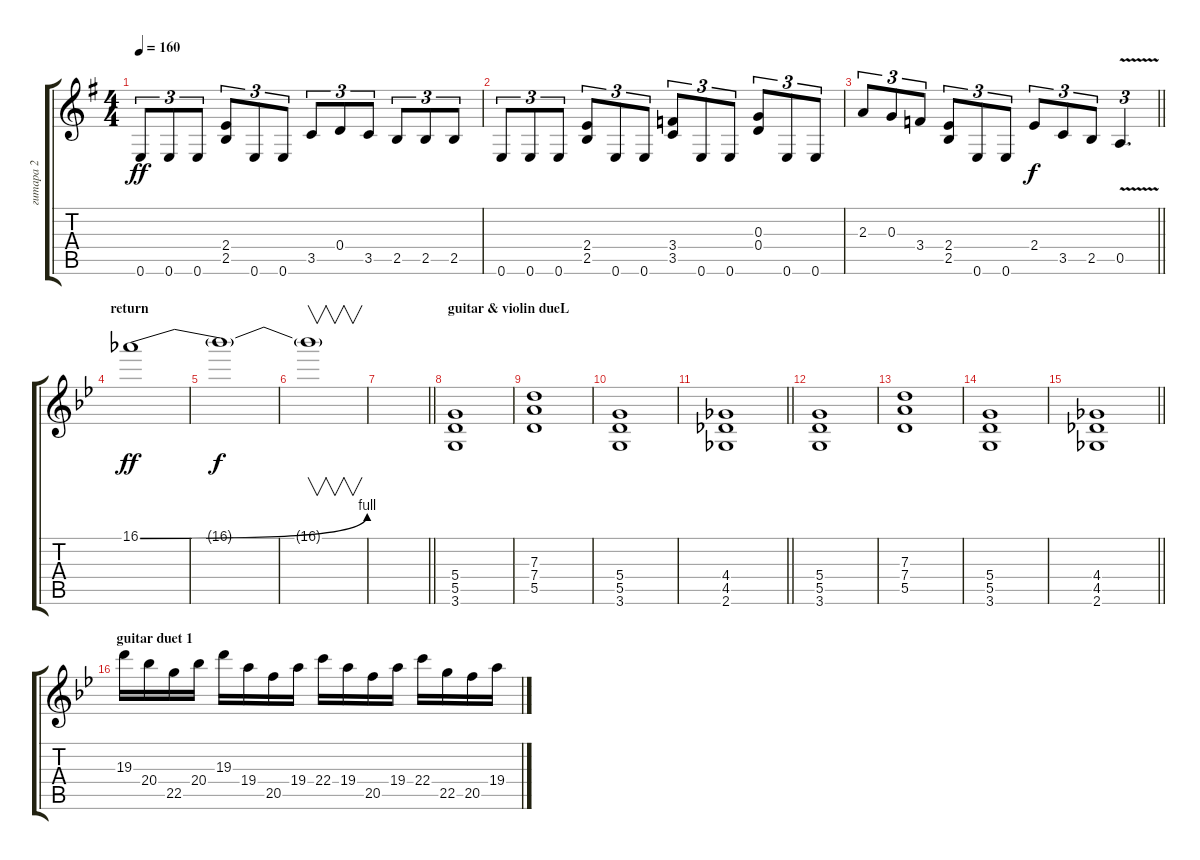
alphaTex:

\track ("гитара 2" "гитара 2") {instrument distortionguitar}
\staff {score tabs}
\tuning (E4 B3 G3 D3 A2 E2) {hide}
\ts (4 4)
\tempo 160
\clef g2
\ks eminor
0.6.8{tu (3 2) dy ff} 0.6.8{tu (3 2)} 0.6.8{tu (3 2)} (2.4 2.5).8{tu (3 2)} 0.6.8{tu (3 2)} 0.6.8{tu (3 2)} 3.5.8{tu (3 2)} 0.4.8{tu (3 2)} 3.5.8{tu (3 2)} 2.5.8{tu (3 2)} 2.5.8{tu (3 2)} 2.5.8{tu (3 2)} |
0.6.8{tu (3 2)} 0.6.8{tu (3 2)} 0.6.8{tu (3 2)} (2.4 2.5).8{tu (3 2)} 0.6.8{tu (3 2)} 0.6.8{tu (3 2)} (3.4 3.5).8{tu (3 2)} 0.6.8{tu (3 2)} 0.6.8{tu (3 2)} (0.3 0.4).8{tu (3 2)} 0.6.8{tu (3 2)} 0.6.8{tu (3 2)} |
\barLineRight lightlight
2.3.8{tu (3 2)} 0.3.8{tu (3 2)} 3.4.8{tu (3 2)} (2.4 2.5).8{tu (3 2)} 0.6.8{tu (3 2)} 0.6.8{tu (3 2)} 2.4.8{tu (3 2) dy f} 3.5.8{tu (3 2)} 2.5.8{tu (3 2)} 0.5{v}.4{d tu (3 2)} |
\section ("" "return")
\ks gminor
16.1{be (bend 0 0 60 4)}.1{dy ff} |
16.1{t}.1{dy f} |
16.1{t}.1{v} |
\barLineRight lightlight
|
\section ("" "guitar & violin dueL")
(5.4 5.5 3.6).1 |
(7.3 7.4 5.5).1 |
(5.4 5.5 3.6).1 |
\barLineRight lightlight
(4.4 4.5 2.6).1 |
(5.4 5.5 3.6).1 |
(7.3 7.4 5.5).1 |
(5.4 5.5 3.6).1 |
\barLineRight lightlight
(4.4 4.5 2.6).1 |
\section ("" "guitar duet 1")
19.3.16{instrument overdrivenguitar} 20.4.16 22.5.16 20.4.16 19.3.16 19.4.16 20.5.16 19.4.16 22.4.16 19.4.16 20.5.16 19.4.16 22.4.16 22.5.16 20.5.16 19.4.16
